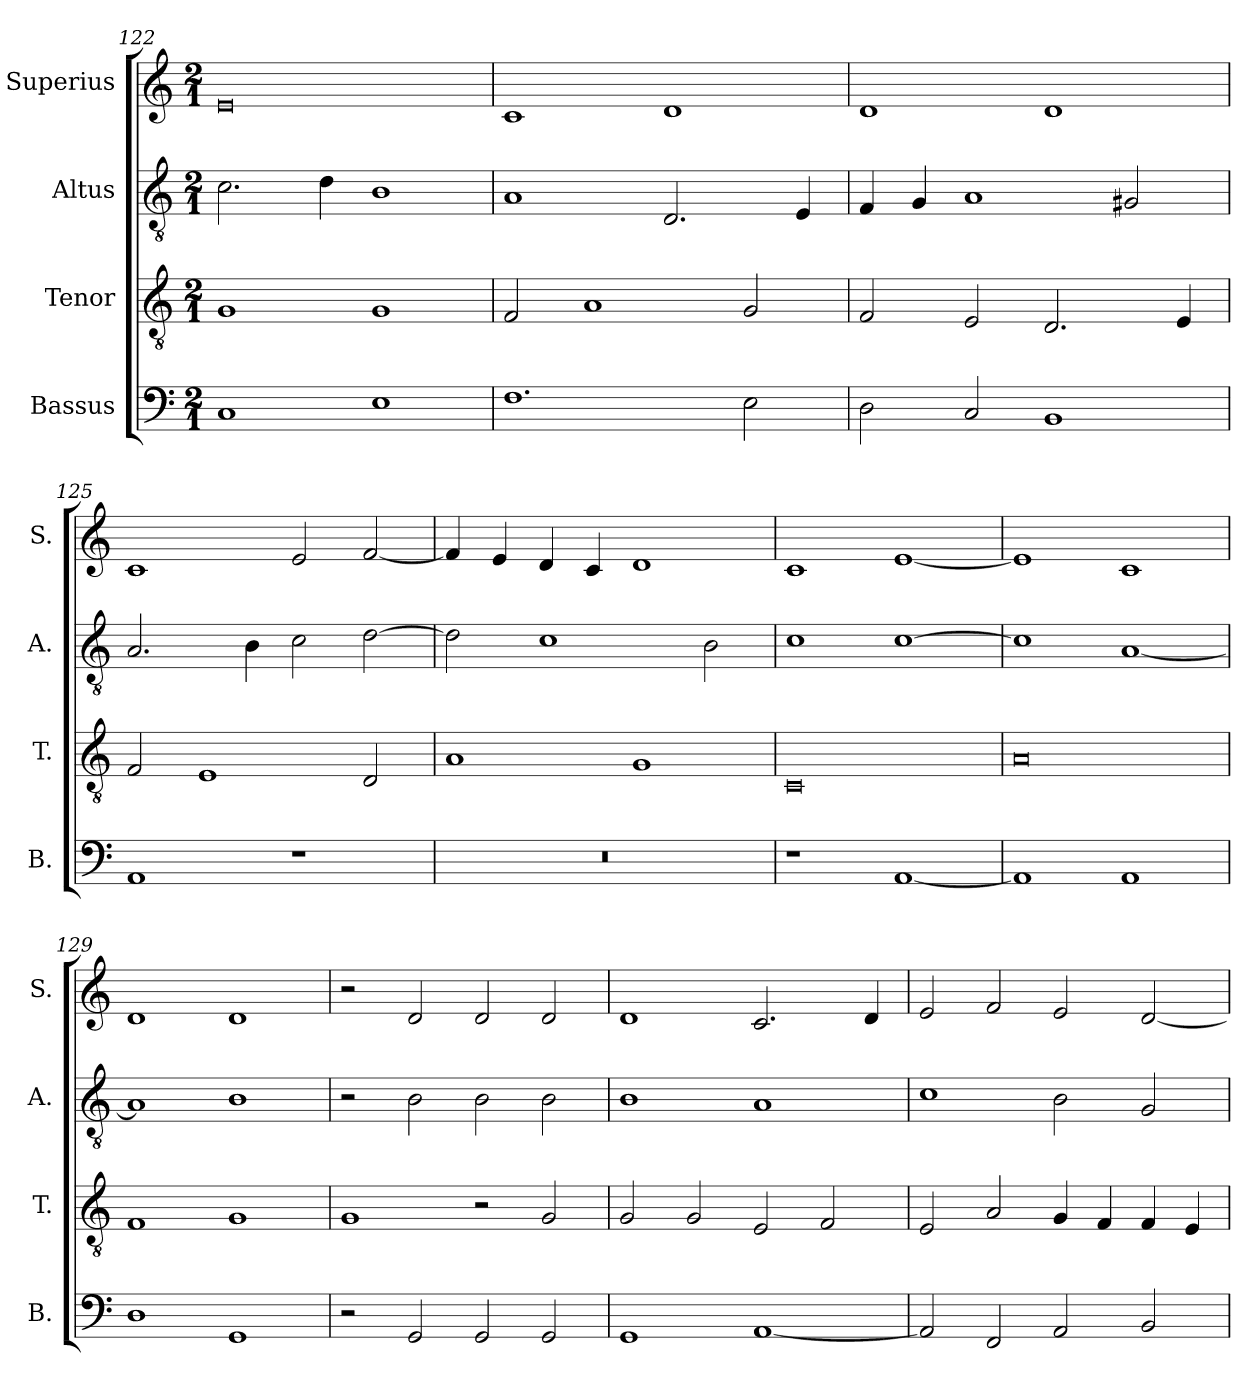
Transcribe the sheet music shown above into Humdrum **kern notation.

**kern	**kern	**kern	**kern
*part4	*part3	*part2	*part1
*staff4	*staff3	*staff2	*staff1
*I"Bassus	*I"Tenor	*I"Altus	*I"Superius
*I'B.	*I'T.	*I'A.	*I'S.
*clefF4	*clefGv2	*clefGv2	*clefG2
*k[]	*k[]	*k[]	*k[]
*M2/1	*M2/1	*M2/1	*M2/1
=122	=122	=122	=122
1C	1G	2.c\	0e
.	.	4d\	.
1E	1G	1B	.
=123	=123	=123	=123
1.F	2F/	1A	1c
.	1A	.	.
.	.	2.D/	1d
2E\	2G/	.	.
.	.	4E/	.
=124	=124	=124	=124
2D\	2F/	4F/	1d
.	.	4G/	.
2C/	2E/	1A	.
1BB	2.D/	.	1d
.	.	2G#i/	.
.	4E/	.	.
!!LO:PB:g=z
=125	=125	=125	=125
1AA	2F/	2.A/	1c
.	1E	.	.
.	.	4B\	.
1r	.	2c\	2e/
.	2D/	[2d\	[2f/
=126	=126	=126	=126
0r	1A	2d\]	4f/]
.	.	.	4e/
.	.	1c	4d/
.	.	.	4c/
.	1G	.	1d
.	.	2B\	.
=127	=127	=127	=127
1r	0C	1c	1c
[1AA	.	[1c	[1e
=128	=128	=128	=128
1AA]	0A	1c]	1e]
1AA	.	[1A	1c
=129	=129	=129	=129
1D	1F	1A]	1d
1GG	1G	1B	1d
=130	=130	=130	=130
2r	1G	2r	2r
2GG/	.	2B\	2d/
2GG/	2r	2B\	2d/
2GG/	2G/	2B\	2d/
=131	=131	=131	=131
1GG	2G/	1B	1d
.	2G/	.	.
[1AA	2E/	1A	2.c/
.	2F/	.	.
.	.	.	4d/
!!LO:LB:g=z
=132	=132	=132	=132
2AA/]	2E/	1c	2e/
2FF/	2A/	.	2f/
2AA/	4G/	2B\	2e/
.	4F/	.	.
2BB/	4F/	2G/	[2d/
.	4E/	.	.
=	=	=	=
*-	*-	*-	*-
